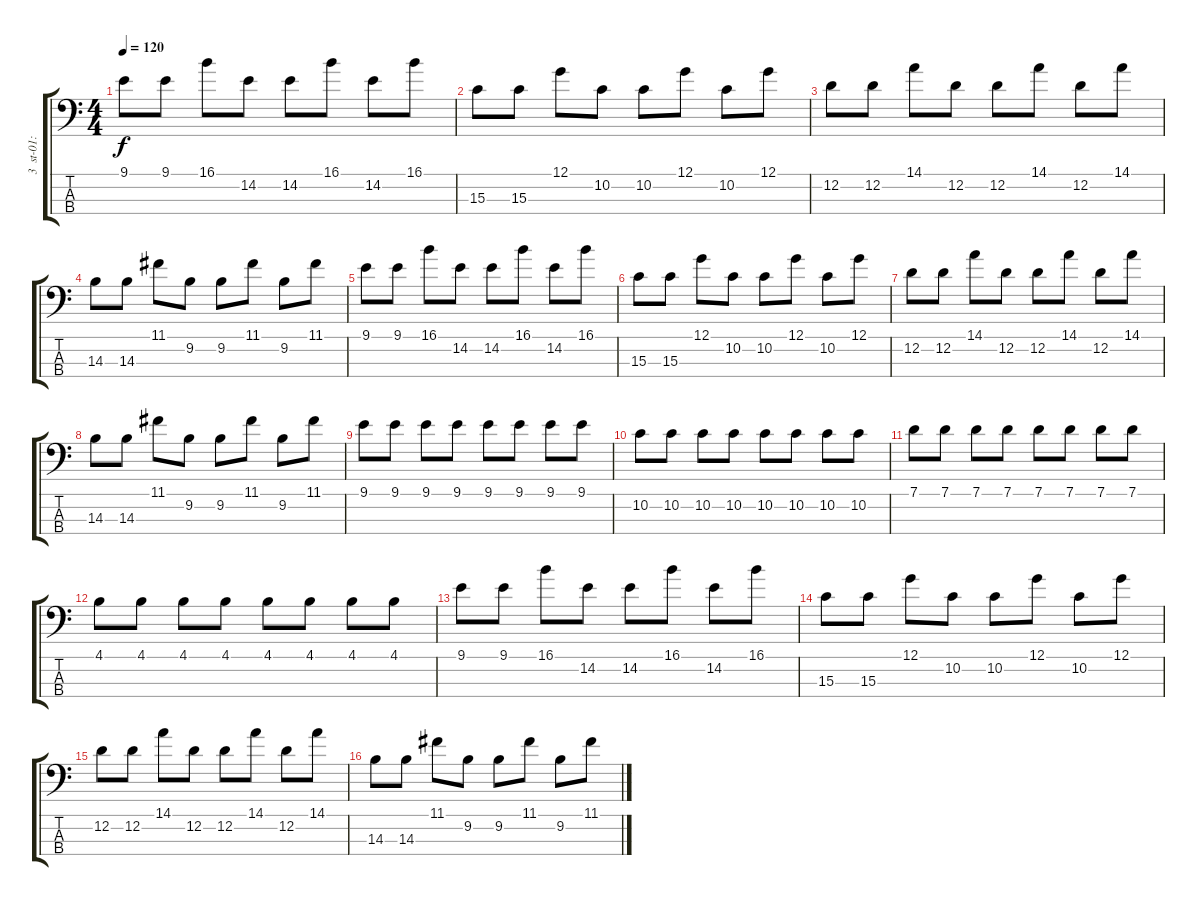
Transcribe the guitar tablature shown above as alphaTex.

\track (" 3  st-01:funbass" " 3  st-01:") {instrument acousticbass}
\staff {score tabs}
\tuning (G2 D2 A1 E1) {hide}
\ts (4 4)
\tempo 120
\clef f4
\ks c
9.1.8{dy f} 9.1.8 16.1.8 14.2.8 14.2.8 16.1.8 14.2.8 16.1.8 |
15.3.8 15.3.8 12.1.8 10.2.8 10.2.8 12.1.8 10.2.8 12.1.8 |
12.2.8 12.2.8 14.1.8 12.2.8 12.2.8 14.1.8 12.2.8 14.1.8 |
14.3.8 14.3.8 11.1.8 9.2.8 9.2.8 11.1.8 9.2.8 11.1.8 |
9.1.8 9.1.8 16.1.8 14.2.8 14.2.8 16.1.8 14.2.8 16.1.8 |
15.3.8 15.3.8 12.1.8 10.2.8 10.2.8 12.1.8 10.2.8 12.1.8 |
12.2.8 12.2.8 14.1.8 12.2.8 12.2.8 14.1.8 12.2.8 14.1.8 |
14.3.8 14.3.8 11.1.8 9.2.8 9.2.8 11.1.8 9.2.8 11.1.8 |
9.1.8 9.1.8 9.1.8 9.1.8 9.1.8 9.1.8 9.1.8 9.1.8 |
10.2.8 10.2.8 10.2.8 10.2.8 10.2.8 10.2.8 10.2.8 10.2.8 |
7.1.8 7.1.8 7.1.8 7.1.8 7.1.8 7.1.8 7.1.8 7.1.8 |
4.1.8 4.1.8 4.1.8 4.1.8 4.1.8 4.1.8 4.1.8 4.1.8 |
9.1.8 9.1.8 16.1.8 14.2.8 14.2.8 16.1.8 14.2.8 16.1.8 |
15.3.8 15.3.8 12.1.8 10.2.8 10.2.8 12.1.8 10.2.8 12.1.8 |
12.2.8 12.2.8 14.1.8 12.2.8 12.2.8 14.1.8 12.2.8 14.1.8 |
14.3.8 14.3.8 11.1.8 9.2.8 9.2.8 11.1.8 9.2.8 11.1.8
